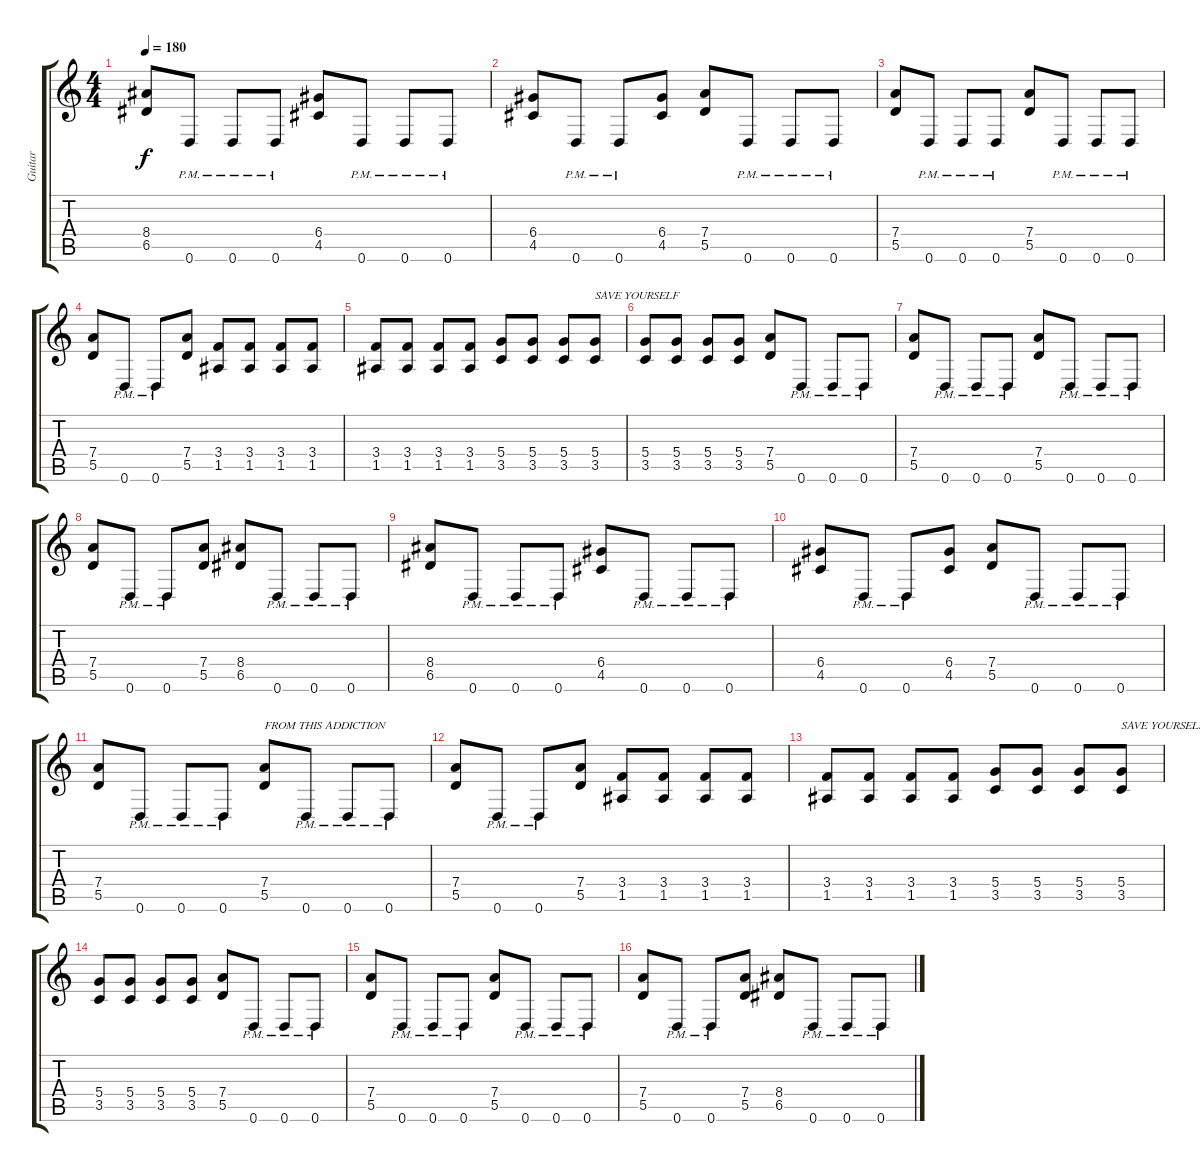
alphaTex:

\track ("Guitar" "Guitar") {instrument distortionguitar}
\staff {score tabs}
\tuning (E4 B3 G3 D3 A2 D2) {hide}
\ts (4 4)
\tempo 180
\clef g2
\ks c
(8.4 6.5).8{dy f} 0.6{pm}.8 0.6{pm}.8 0.6{pm}.8 (6.4 4.5).8 0.6{pm}.8 0.6{pm}.8 0.6{pm}.8 |
(6.4 4.5).8 0.6{pm}.8 0.6{pm}.8 (6.4 4.5).8 (7.4 5.5).8 0.6{pm}.8 0.6{pm}.8 0.6{pm}.8 |
(7.4 5.5).8 0.6{pm}.8 0.6{pm}.8 0.6{pm}.8 (7.4 5.5).8 0.6{pm}.8 0.6{pm}.8 0.6{pm}.8 |
(7.4 5.5).8 0.6{pm}.8 0.6{pm}.8 (7.4 5.5).8 (3.4 1.5).8 (3.4 1.5).8 (3.4 1.5).8 (3.4 1.5).8 |
(3.4 1.5).8 (3.4 1.5).8 (3.4 1.5).8 (3.4 1.5).8 (5.4 3.5).8 (5.4 3.5).8 (5.4 3.5).8 (5.4 3.5).8{txt "SAVE YOURSELF"} |
(5.4 3.5).8 (5.4 3.5).8 (5.4 3.5).8 (5.4 3.5).8 (7.4 5.5).8 0.6{pm}.8 0.6{pm}.8 0.6{pm}.8 |
(7.4 5.5).8 0.6{pm}.8 0.6{pm}.8 0.6{pm}.8 (7.4 5.5).8 0.6{pm}.8 0.6{pm}.8 0.6{pm}.8 |
(7.4 5.5).8 0.6{pm}.8 0.6{pm}.8 (7.4 5.5).8 (8.4 6.5).8 0.6{pm}.8 0.6{pm}.8 0.6{pm}.8 |
(8.4 6.5).8 0.6{pm}.8 0.6{pm}.8 0.6{pm}.8 (6.4 4.5).8 0.6{pm}.8 0.6{pm}.8 0.6{pm}.8 |
(6.4 4.5).8 0.6{pm}.8 0.6{pm}.8 (6.4 4.5).8 (7.4 5.5).8 0.6{pm}.8 0.6{pm}.8 0.6{pm}.8 |
(7.4 5.5).8 0.6{pm}.8 0.6{pm}.8 0.6{pm}.8 (7.4 5.5).8{txt "FROM THIS ADDICTION"} 0.6{pm}.8 0.6{pm}.8 0.6{pm}.8 |
(7.4 5.5).8 0.6{pm}.8 0.6{pm}.8 (7.4 5.5).8 (3.4 1.5).8 (3.4 1.5).8 (3.4 1.5).8 (3.4 1.5).8 |
(3.4 1.5).8 (3.4 1.5).8 (3.4 1.5).8 (3.4 1.5).8 (5.4 3.5).8 (5.4 3.5).8 (5.4 3.5).8 (5.4 3.5).8{txt "SAVE YOURSELF"} |
(5.4 3.5).8 (5.4 3.5).8 (5.4 3.5).8 (5.4 3.5).8 (7.4 5.5).8 0.6{pm}.8 0.6{pm}.8 0.6{pm}.8 |
(7.4 5.5).8 0.6{pm}.8 0.6{pm}.8 0.6{pm}.8 (7.4 5.5).8 0.6{pm}.8 0.6{pm}.8 0.6{pm}.8 |
(7.4 5.5).8 0.6{pm}.8 0.6{pm}.8 (7.4 5.5).8 (8.4 6.5).8 0.6{pm}.8 0.6{pm}.8 0.6{pm}.8
